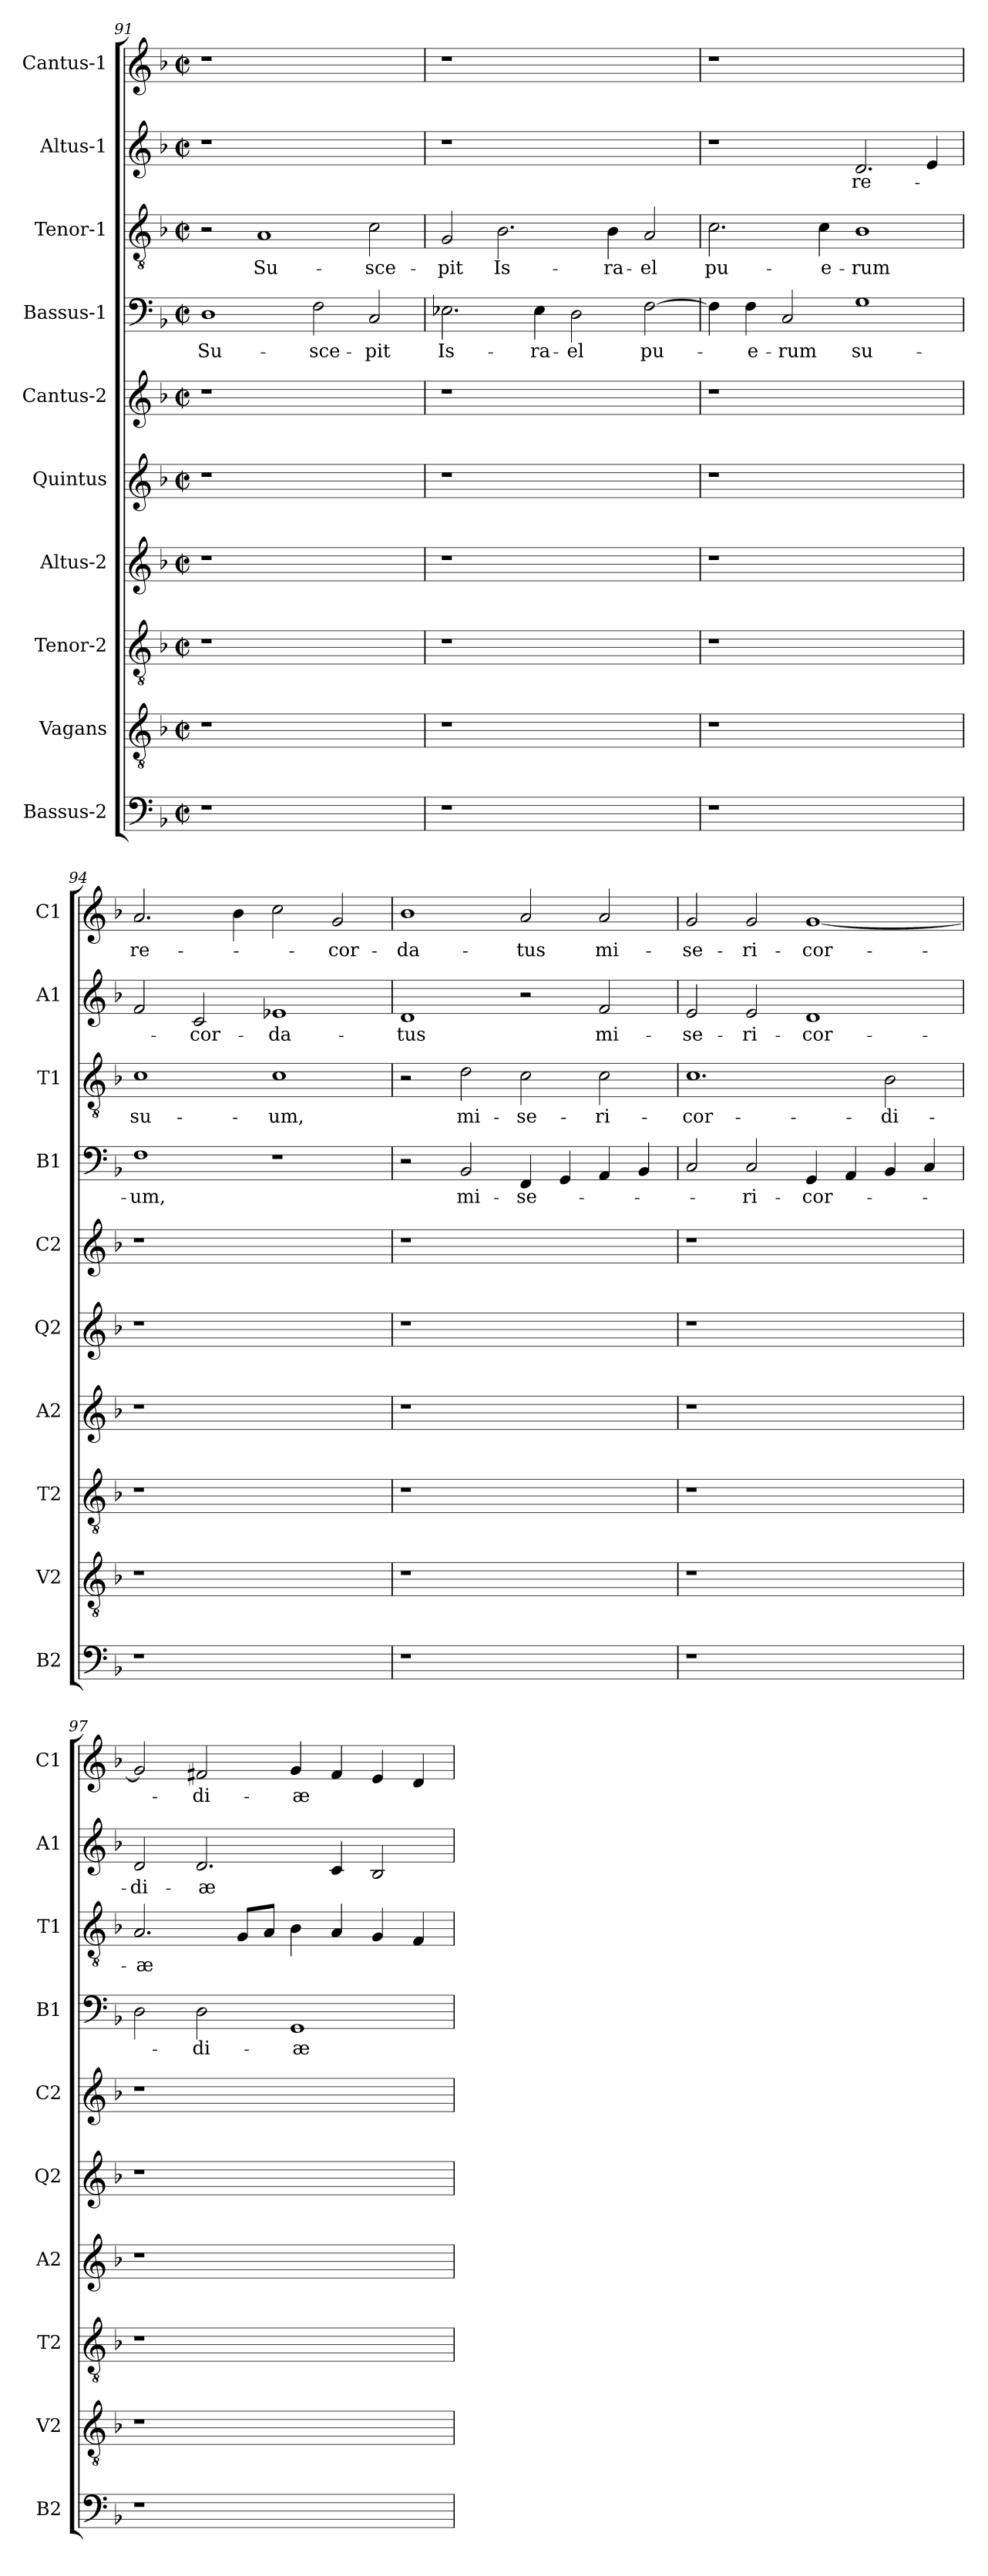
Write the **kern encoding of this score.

**kern	**kern	**kern	**kern	**kern	**kern	**kern	**text	**kern	**text	**kern	**text	**kern	**text
*part10	*part9	*part8	*part7	*part6	*part5	*part4	*part4	*part3	*part3	*part2	*part2	*part1	*part1
*staff10	*staff9	*staff8	*staff7	*staff6	*staff5	*staff4	*staff4	*staff3	*staff3	*staff2	*staff2	*staff1	*staff1
*I"Bassus-2	*I"Vagans	*I"Tenor-2	*I"Altus-2	*I"Quintus	*I"Cantus-2	*I"Bassus-1	*	*I"Tenor-1	*	*I"Altus-1	*	*I"Cantus-1	*
*I'B2	*I'V2	*I'T2	*I'A2	*I'Q2	*I'C2	*I'B1	*	*I'T1	*	*I'A1	*	*I'C1	*
!!LO:PB:g=z
*clefF4	*clefGv2	*clefGv2	*clefG2	*clefG2	*clefG2	*clefF4	*	*clefGv2	*	*clefG2	*	*clefG2	*
*k[b-]	*k[b-]	*k[b-]	*k[b-]	*k[b-]	*k[b-]	*k[b-]	*	*k[b-]	*	*k[b-]	*	*k[b-]	*
*F:	*F:	*F:	*F:	*F:	*F:	*F:	*	*F:	*	*F:	*	*F:	*
*M2/2	*M2/2	*M2/2	*M2/2	*M2/2	*M2/2	*M2/2	*	*M2/2	*	*M2/2	*	*M2/2	*
*met(c|)	*met(c|)	*met(c|)	*met(c|)	*met(c|)	*met(c|)	*met(c|)	*	*met(c|)	*	*met(c|)	*	*met(c|)	*
=91	=91	=91	=91	=91	=91	=91	=91	=91	=91	=91	=91	=91	=91
!	!	!	!	!	!	!	!LO:LY:b	!	!	!	!	!	!
1r	1r	1r	1r	1r	1r	1D	Su-	2r	.	1r	.	1r	.
!	!	!	!	!	!	!	!	!	!LO:LY:b	!	!	!	!
.	.	.	.	.	.	.	.	1A	Su-	.	.	.	.
!	!	!	!	!	!	!	!LO:LY:b	!	!	!	!	!	!
1ryy	1ryy	1ryy	1ryy	1ryy	1ryy	2F\	-sce-	.	.	1ryy	.	1ryy	.
!	!	!	!	!	!	!	!LO:LY:b	!	!LO:LY:b	!	!	!	!
.	.	.	.	.	.	2C/	-pit	2c\	-sce-	.	.	.	.
=92	=92	=92	=92	=92	=92	=92	=92	=92	=92	=92	=92	=92	=92
!	!	!	!	!	!	!	!LO:LY:b	!	!LO:LY:b	!	!	!	!
1r	1r	1r	1r	1r	1r	2.E-X\	Is-	2G/	-pit	1r	.	1r	.
!	!	!	!	!	!	!	!	!	!LO:LY:b	!	!	!	!
.	.	.	.	.	.	.	.	2.B-\	Is-	.	.	.	.
!	!	!	!	!	!	!	!LO:LY:b	!	!	!	!	!	!
.	.	.	.	.	.	4E-\	-ra-	.	.	.	.	.	.
!	!	!	!	!	!	!	!LO:LY:b	!	!	!	!	!	!
1ryy	1ryy	1ryy	1ryy	1ryy	1ryy	2D\	-el	.	.	1ryy	.	1ryy	.
!	!	!	!	!	!	!	!	!	!LO:LY:b	!	!	!	!
.	.	.	.	.	.	.	.	4B-\	-ra-	.	.	.	.
!	!	!	!	!	!	!	!LO:LY:b	!	!LO:LY:b	!	!	!	!
.	.	.	.	.	.	[2F\	pu-	2A/	-el	.	.	.	.
=93	=93	=93	=93	=93	=93	=93	=93	=93	=93	=93	=93	=93	=93
!	!	!	!	!	!	!	!	!	!LO:LY:b	!	!	!	!
1r	1r	1r	1r	1r	1r	4F\]	.	2.c\	pu-	1r	.	1r	.
!	!	!	!	!	!	!	!LO:LY:b	!	!	!	!	!	!
.	.	.	.	.	.	4F\	-e-	.	.	.	.	.	.
!	!	!	!	!	!	!	!LO:LY:b	!	!	!	!	!	!
.	.	.	.	.	.	2C/	-rum	.	.	.	.	.	.
!	!	!	!	!	!	!	!	!	!LO:LY:b	!	!	!	!
.	.	.	.	.	.	.	.	4c\	-e-	.	.	.	.
!	!	!	!	!	!	!	!LO:LY:b	!	!LO:LY:b	!	!LO:LY:b	!	!
1ryy	1ryy	1ryy	1ryy	1ryy	1ryy	1G	su-	1B-	-rum	2.d/	re-	1ryy	.
.	.	.	.	.	.	.	.	.	.	4e/	.	.	.
=94	=94	=94	=94	=94	=94	=94	=94	=94	=94	=94	=94	=94	=94
!	!	!	!	!	!	!	!LO:LY:b	!	!LO:LY:b	!	!	!	!LO:LY:b
1r	1r	1r	1r	1r	1r	1F	-um,	1c	su-	2f/	.	2.a/	re-
!	!	!	!	!	!	!	!	!	!	!	!LO:LY:b	!	!
.	.	.	.	.	.	.	.	.	.	2c/	-cor-	.	.
.	.	.	.	.	.	.	.	.	.	.	.	4b-\	.
!	!	!	!	!	!	!	!	!	!LO:LY:b	!	!LO:LY:b	!	!
1ryy	1ryy	1ryy	1ryy	1ryy	1ryy	1r	.	1c	-um,	1e-X	-da-	2cc\	.
!	!	!	!	!	!	!	!	!	!	!	!	!	!LO:LY:b
.	.	.	.	.	.	.	.	.	.	.	.	2g/	-cor-
!!LO:LB:g=z
=95	=95	=95	=95	=95	=95	=95	=95	=95	=95	=95	=95	=95	=95
!	!	!	!	!	!	!	!	!	!	!	!LO:LY:b	!	!LO:LY:b
1r	1r	1r	1r	1r	1r	2r	.	2r	.	1d	-tus	1b-	-da-
!	!	!	!	!	!	!	!LO:LY:b	!	!LO:LY:b	!	!	!	!
.	.	.	.	.	.	2BB-/	mi-	2d\	mi-	.	.	.	.
!	!	!	!	!	!	!	!LO:LY:b	!	!LO:LY:b	!	!	!	!LO:LY:b
1ryy	1ryy	1ryy	1ryy	1ryy	1ryy	4FF/	-se-	2c\	-se-	2r	.	2a/	-tus
.	.	.	.	.	.	4GG/	.	.	.	.	.	.	.
!	!	!	!	!	!	!	!	!	!LO:LY:b	!	!LO:LY:b	!	!LO:LY:b
.	.	.	.	.	.	4AA/	.	2c\	-ri-	2f/	mi-	2a/	mi-
.	.	.	.	.	.	4BB-/	.	.	.	.	.	.	.
=96	=96	=96	=96	=96	=96	=96	=96	=96	=96	=96	=96	=96	=96
!	!	!	!	!	!	!	!	!	!LO:LY:b	!	!LO:LY:b	!	!LO:LY:b
1r	1r	1r	1r	1r	1r	2C/	.	1.c	-cor-	2e/	-se-	2g/	-se-
!	!	!	!	!	!	!	!LO:LY:b	!	!	!	!LO:LY:b	!	!LO:LY:b
.	.	.	.	.	.	2C/	-ri-	.	.	2e/	-ri-	2g/	-ri-
!	!	!	!	!	!	!	!LO:LY:b	!	!	!	!LO:LY:b	!	!LO:LY:b
1ryy	1ryy	1ryy	1ryy	1ryy	1ryy	4GG/	-cor-	.	.	1d	-cor-	[1g	-cor-
.	.	.	.	.	.	4AA/	.	.	.	.	.	.	.
!	!	!	!	!	!	!	!	!	!LO:LY:b	!	!	!	!
.	.	.	.	.	.	4BB-/	.	2B-\	-di-	.	.	.	.
.	.	.	.	.	.	4C/	.	.	.	.	.	.	.
=97	=97	=97	=97	=97	=97	=97	=97	=97	=97	=97	=97	=97	=97
!	!	!	!	!	!	!	!	!	!LO:LY:b	!	!LO:LY:b	!	!
1r	1r	1r	1r	1r	1r	2D\	.	2.A/	-æ	2d/	-di-	2g/]	.
!	!	!	!	!	!	!	!LO:LY:b	!	!	!	!LO:LY:b	!	!LO:LY:b
.	.	.	.	.	.	2D\	-di-	.	.	2.d/	-æ	2f#X/	-di-
.	.	.	.	.	.	.	.	8G/L	.	.	.	.	.
.	.	.	.	.	.	.	.	8A/J	.	.	.	.	.
!	!	!	!	!	!	!	!LO:LY:b	!	!	!	!	!	!LO:LY:b
1ryy	1ryy	1ryy	1ryy	1ryy	1ryy	1GG	-æ	4B-\	.	.	.	4g/	-æ
.	.	.	.	.	.	.	.	4A/	.	4c/	.	4f#/	.
.	.	.	.	.	.	.	.	4G/	.	2B-/	.	4e/	.
.	.	.	.	.	.	.	.	4F/	.	.	.	4d/	.
=	=	=	=	=	=	=	=	=	=	=	=	=	=
*-	*-	*-	*-	*-	*-	*-	*-	*-	*-	*-	*-	*-	*-
